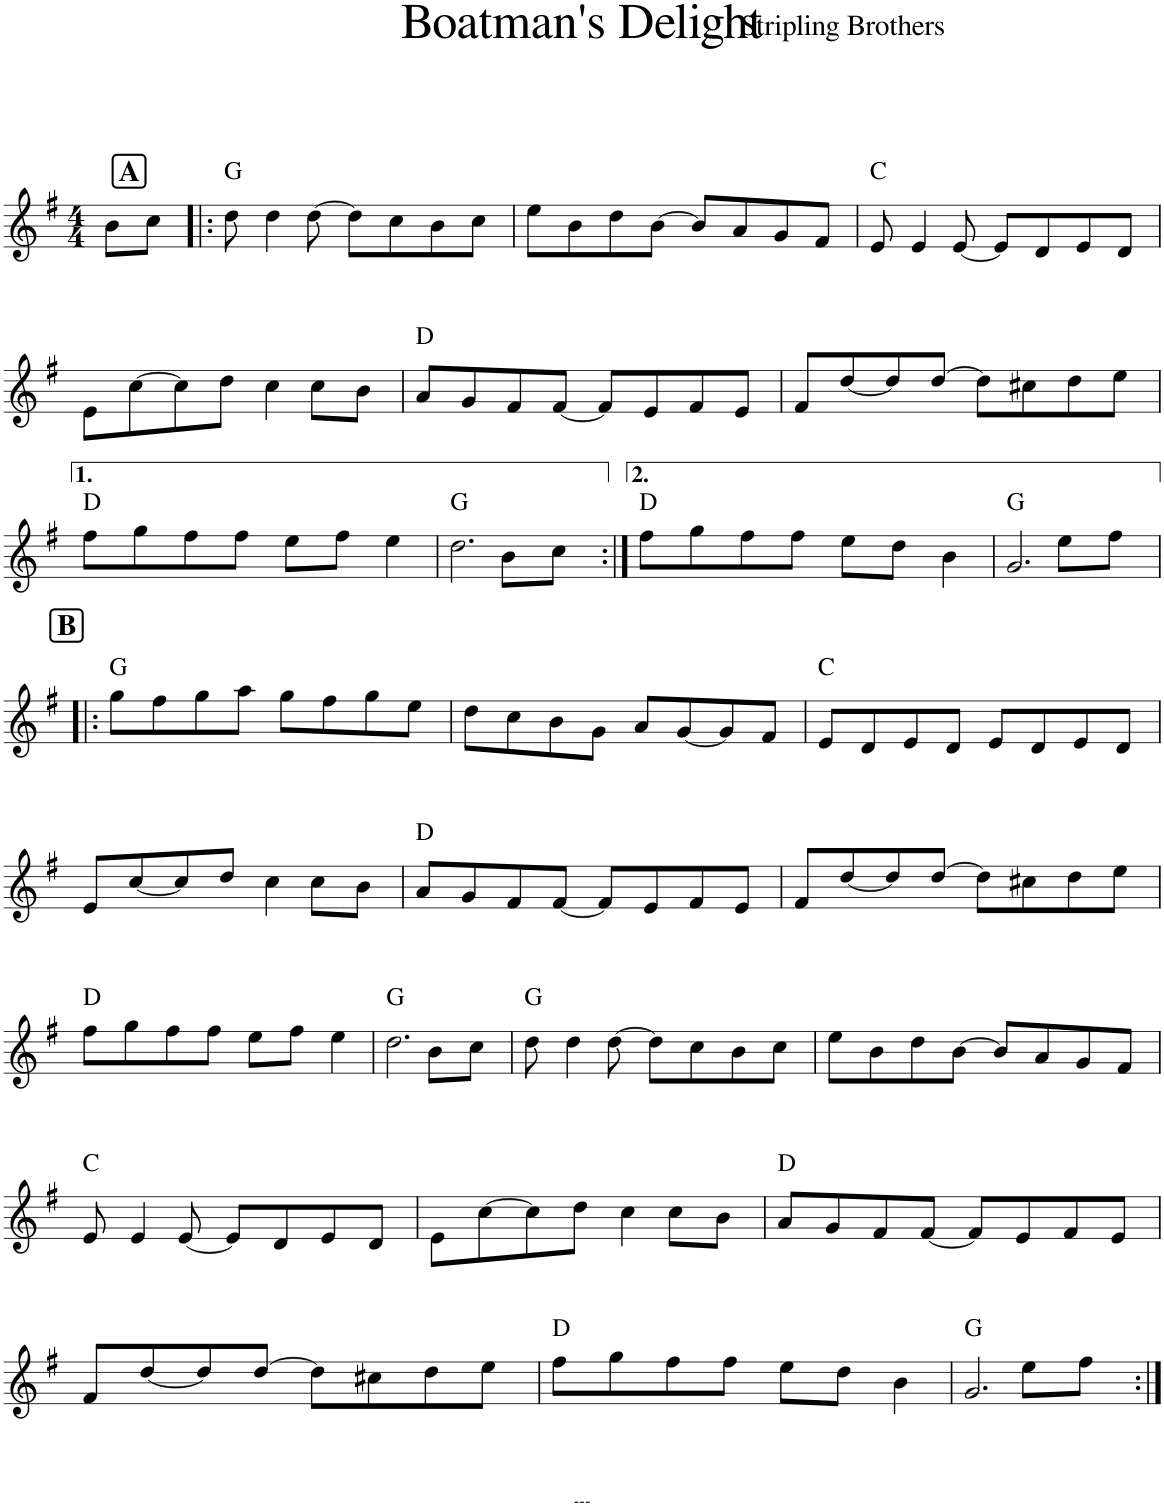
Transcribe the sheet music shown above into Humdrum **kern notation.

**kern	**harte
*part1	*part1
*staff1	*
*I"Mandolin	*
*clefG2	*
*k[f#]	*
*M4/4	*
=1	=1
8b\L	.
8cc\J	.
=2!|:	=2!|:
!!LO:REH:place=s1:a:B:cj:fs=14:t=A
8dd\	G:maj
4dd\	.
[8dd\	.
8dd\L]	.
8cc\	.
8b\	.
8cc\J	.
=3	=3
8ee\L	.
8b\	.
8dd\	.
[8b\J	.
8b/L]	.
8a/	.
8g/	.
8f#/J	.
=4	=4
8e/	C:maj
4e/	.
[8e/	.
8e/L]	.
8d/	.
8e/	.
8d/J	.
!!LO:LB:g=z
=5	=5
8e\L	.
[8cc\	.
8cc\]	.
8dd\J	.
4cc\	.
8cc\L	.
8b\J	.
=6	=6
8a/L	D:maj
8g/	.
8f#/	.
[8f#/J	.
8f#/L]	.
8e/	.
8f#/	.
8e/J	.
=7	=7
8f#/L	.
[8dd/	.
8dd/]	.
[8dd/J	.
8dd\L]	.
8cc#X\	.
8dd\	.
8ee\J	.
!!LO:LB:g=z
=8	=8
8ff#\L	D:maj
8gg\	.
8ff#\	.
8ff#\J	.
8ee\L	.
8ff#\J	.
4ee\	.
=9	=9
2.dd\	G:maj
8b\L	.
8cc\J	.
=10:|!	=10:|!
8ff#\L	D:maj
8gg\	.
8ff#\	.
8ff#\J	.
8ee\L	.
8dd\J	.
4b\	.
=11	=11
2.g/	G:maj
8ee\L	.
8ff#\J	.
!!LO:LB:g=z
!!LO:REH:place=s1:a:B:cj:fs=14:t=B
=12!|:	=12!|:
8gg\L	G:maj
8ff#\	.
8gg\	.
8aa\J	.
8gg\L	.
8ff#\	.
8gg\	.
8ee\J	.
=13	=13
8dd\L	.
8cc\	.
8b\	.
8g\J	.
8a/L	.
[8g/	.
8g/]	.
8f#/J	.
=14	=14
8e/L	C:maj
8d/	.
8e/	.
8d/J	.
8e/L	.
8d/	.
8e/	.
8d/J	.
!!LO:LB:g=z
=15	=15
8e/L	.
[8cc/	.
8cc/]	.
8dd/J	.
4cc\	.
8cc\L	.
8b\J	.
=16	=16
8a/L	D:maj
8g/	.
8f#/	.
[8f#/J	.
8f#/L]	.
8e/	.
8f#/	.
8e/J	.
=17	=17
8f#/L	.
[8dd/	.
8dd/]	.
[8dd/J	.
8dd\L]	.
8cc#X\	.
8dd\	.
8ee\J	.
!!LO:LB:g=z
=18	=18
8ff#\L	D:maj
8gg\	.
8ff#\	.
8ff#\J	.
8ee\L	.
8ff#\J	.
4ee\	.
=19	=19
2.dd\	G:maj
8b\L	.
8cc\J	.
=20	=20
8dd\	G:maj
4dd\	.
[8dd\	.
8dd\L]	.
8cc\	.
8b\	.
8cc\J	.
=21	=21
8ee\L	.
8b\	.
8dd\	.
[8b\J	.
8b/L]	.
8a/	.
8g/	.
8f#/J	.
!!LO:LB:g=z
=22	=22
8e/	C:maj
4e/	.
[8e/	.
8e/L]	.
8d/	.
8e/	.
8d/J	.
=23	=23
8e\L	.
[8cc\	.
8cc\]	.
8dd\J	.
4cc\	.
8cc\L	.
8b\J	.
=24	=24
8a/L	D:maj
8g/	.
8f#/	.
[8f#/J	.
8f#/L]	.
8e/	.
8f#/	.
8e/J	.
!!LO:LB:g=z
=25	=25
8f#/L	.
[8dd/	.
8dd/]	.
[8dd/J	.
8dd\L]	.
8cc#X\	.
8dd\	.
8ee\J	.
=26	=26
8ff#\L	D:maj
8gg\	.
8ff#\	.
8ff#\J	.
8ee\L	.
8dd\J	.
4b\	.
=27	=27
2.g/	G:maj
8ee\L	.
8ff#\J	.
=:|!	=:|!
*-	*-
